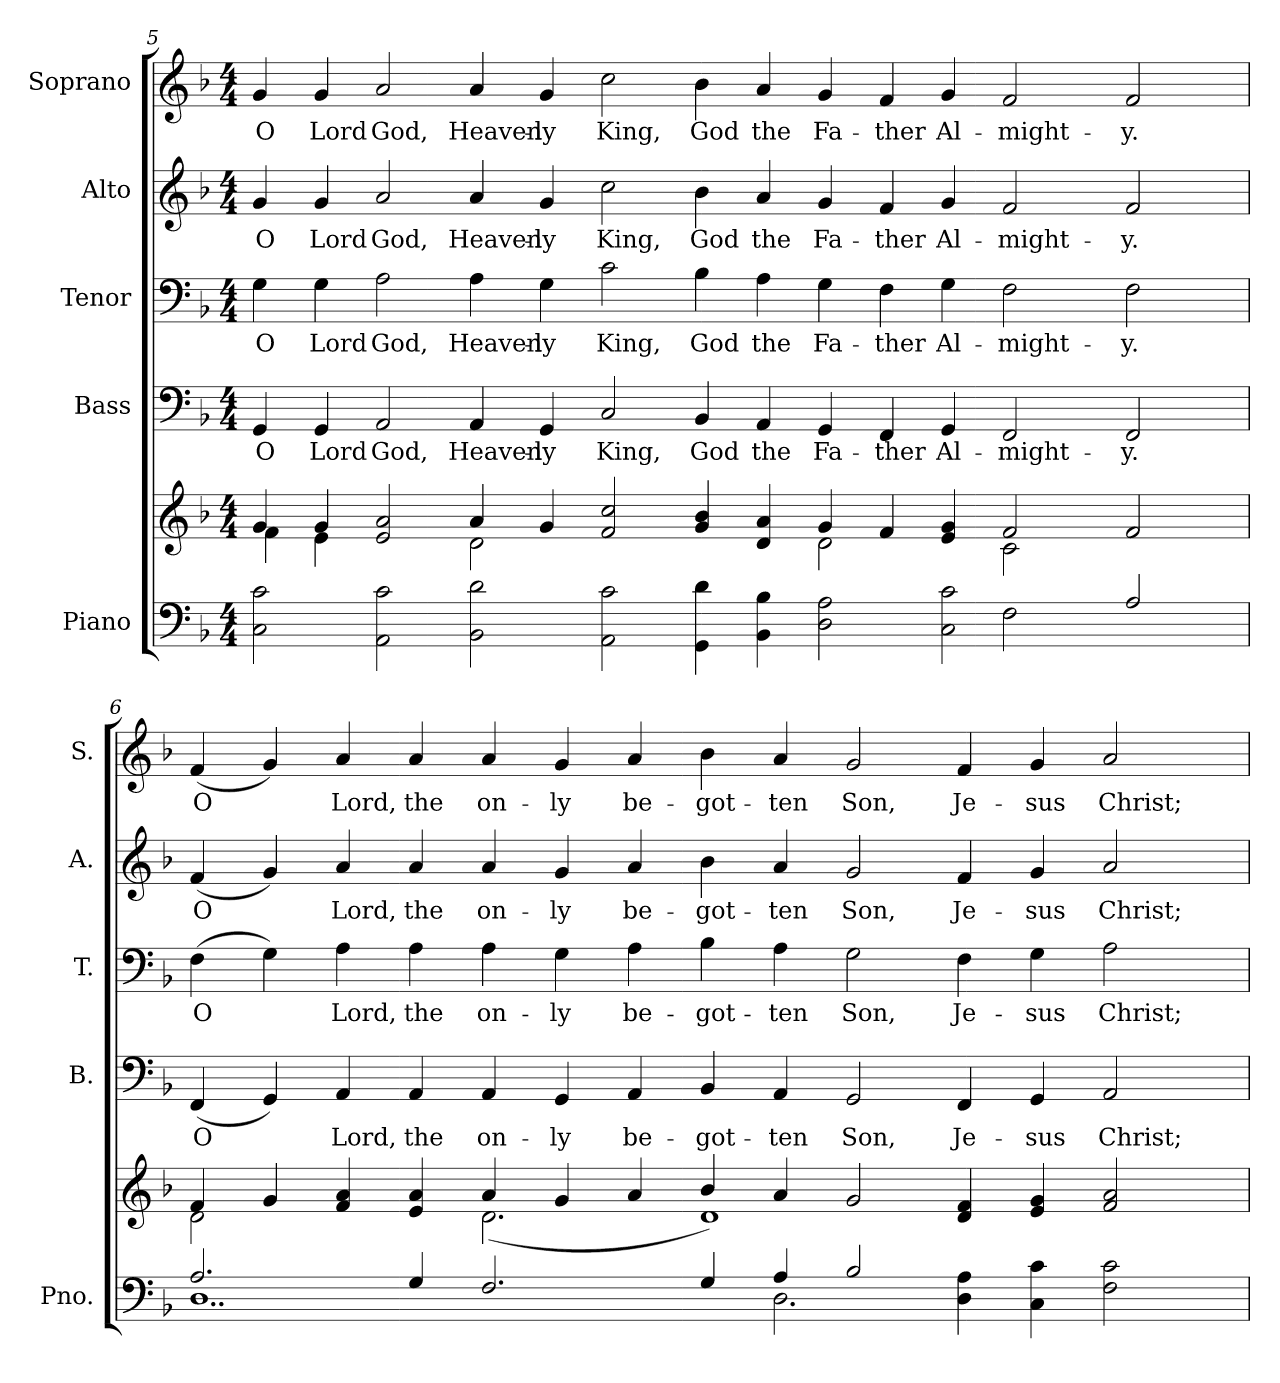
**kern	**kern	**kern	**text	**kern	**text	**kern	**text	**kern	**text
*part5	*part5	*part4	*part4	*part3	*part3	*part2	*part2	*part1	*part1
*staff6	*staff5	*staff4	*staff4	*staff3	*staff3	*staff2	*staff2	*staff1	*staff1
*I"Piano	*	*I"Bass	*	*I"Tenor	*	*I"Alto	*	*I"Soprano	*
*I'Pno.	*	*I'B.	*	*I'T.	*	*I'A.	*	*I'S.	*
!!LO:PB:g=z
*clefF4	*clefG2	*clefF4	*	*clefF4	*	*clefG2	*	*clefG2	*
*k[b-]	*k[b-]	*k[b-]	*	*k[b-]	*	*k[b-]	*	*k[b-]	*
*F:	*F:	*F:	*	*F:	*	*F:	*	*F:	*
*M4/4	*M4/4	*M4/4	*	*M4/4	*	*M4/4	*	*M4/4	*
=5	=5	=5	=5	=5	=5	=5	=5	=5	=5
*^	*^	*	*	*	*	*	*	*	*
!	!	!	!	!	!LO:LY:b:color=#000000	!	!	!	!	!	!
!	!	!	!	!	!	!	!LO:LY:b:color=#000000	!	!	!	!
!	!	!	!	!	!	!	!	!	!LO:LY:b:color=#000000	!	!
!	!	!	!	!	!	!	!	!	!	!	!LO:LY:b:color=#000000
2Ci\ 2ci	1ryy	4gi/	4fi\	4GGi/	O	4Gi\	O	4gi/	O	4gi/	O
!	!	!	!	!	!LO:LY:b:color=#000000	!	!	!	!	!	!
!	!	!	!	!	!	!	!LO:LY:b:color=#000000	!	!	!	!
!	!	!	!	!	!	!	!	!	!LO:LY:b:color=#000000	!	!
!	!	!	!	!	!	!	!	!	!	!	!LO:LY:b:color=#000000
.	.	4gi/	4ei\	4GGi/	Lord	4Gi\	Lord	4gi/	Lord	4gi/	Lord
!	!	!	!	!	!LO:LY:b:color=#000000	!	!	!	!	!	!
!	!	!	!	!	!	!	!LO:LY:b:color=#000000	!	!	!	!
!	!	!	!	!	!	!	!	!	!LO:LY:b:color=#000000	!	!
!	!	!	!	!	!	!	!	!	!	!	!LO:LY:b:color=#000000
2AAi\ 2ci	.	2ei/ 2ai	2ryy	2AAi/	God,	2Ai\	God,	2ai/	God,	2ai/	God,
!	!	!	!	!	!LO:LY:b:color=#000000	!	!	!	!	!	!
!	!	!	!	!	!	!	!LO:LY:b:color=#000000	!	!	!	!
!	!	!	!	!	!	!	!	!	!LO:LY:b:color=#000000	!	!
!	!	!	!	!	!	!	!	!	!	!	!LO:LY:b:color=#000000
2BB-i\ 2di	1ryy	4ai/	2di\	4AAi/	Heaven-	4Ai\	Heaven-	4ai/	Heaven-	4ai/	Heaven-
!	!	!	!	!	!LO:LY:b:color=#000000	!	!	!	!	!	!
!	!	!	!	!	!	!	!LO:LY:b:color=#000000	!	!	!	!
!	!	!	!	!	!	!	!	!	!LO:LY:b:color=#000000	!	!
!	!	!	!	!	!	!	!	!	!	!	!LO:LY:b:color=#000000
.	.	4gi/	.	4GGi/	-ly	4Gi\	-ly	4gi/	-ly	4gi/	-ly
!	!	!	!	!	!LO:LY:b:color=#000000	!	!	!	!	!	!
!	!	!	!	!	!	!	!LO:LY:b:color=#000000	!	!	!	!
!	!	!	!	!	!	!	!	!	!LO:LY:b:color=#000000	!	!
!	!	!	!	!	!	!	!	!	!	!	!LO:LY:b:color=#000000
2AAi\ 2ci	.	2fi/ 2cci	2ryy	2Ci/	King,	2ci\	King,	2cci\	King,	2cci\	King,
!	!	!	!	!	!LO:LY:b:color=#000000	!	!	!	!	!	!
!	!	!	!	!	!	!	!LO:LY:b:color=#000000	!	!	!	!
!	!	!	!	!	!	!	!	!	!LO:LY:b:color=#000000	!	!
!	!	!	!	!	!	!	!	!	!	!	!LO:LY:b:color=#000000
4GGi\ 4di	1ryy	4gi/ 4b-i	2ryy	4BB-i/	God	4B-i\	God	4b-i\	God	4b-i\	God
!	!	!	!	!	!LO:LY:b:color=#000000	!	!	!	!	!	!
!	!	!	!	!	!	!	!LO:LY:b:color=#000000	!	!	!	!
!	!	!	!	!	!	!	!	!	!LO:LY:b:color=#000000	!	!
!	!	!	!	!	!	!	!	!	!	!	!LO:LY:b:color=#000000
4BB-i\ 4B-i	.	4di/ 4ai	.	4AAi/	the	4Ai\	the	4ai/	the	4ai/	the
!	!	!	!	!	!LO:LY:b:color=#000000	!	!	!	!	!	!
!	!	!	!	!	!	!	!LO:LY:b:color=#000000	!	!	!	!
!	!	!	!	!	!	!	!	!	!LO:LY:b:color=#000000	!	!
!	!	!	!	!	!	!	!	!	!	!	!LO:LY:b:color=#000000
2Di\ 2Ai	.	4gi/	2di\	4GGi/	Fa-	4Gi\	Fa-	4gi/	Fa-	4gi/	Fa-
!	!	!	!	!	!LO:LY:b:color=#000000	!	!	!	!	!	!
!	!	!	!	!	!	!	!LO:LY:b:color=#000000	!	!	!	!
!	!	!	!	!	!	!	!	!	!LO:LY:b:color=#000000	!	!
!	!	!	!	!	!	!	!	!	!	!	!LO:LY:b:color=#000000
.	.	4fi/	.	4FFi/	-ther	4Fi\	-ther	4fi/	-ther	4fi/	-ther
!	!	!	!	!	!LO:LY:b:color=#000000	!	!	!	!	!	!
!	!	!	!	!	!	!	!LO:LY:b:color=#000000	!	!	!	!
!	!	!	!	!	!	!	!	!	!LO:LY:b:color=#000000	!	!
!	!	!	!	!	!	!	!	!	!	!	!LO:LY:b:color=#000000
2Ci\ 2ci	4ryy	4ei/ 4gi	4ryy	4GGi/	Al-	4Gi\	Al-	4gi/	Al-	4gi/	Al-
!	!	!	!	!	!LO:LY:b:color=#000000	!	!	!	!	!	!
!	!	!	!	!	!	!	!LO:LY:b:color=#000000	!	!	!	!
!	!	!	!	!	!	!	!	!	!LO:LY:b:color=#000000	!	!
!	!	!	!	!	!	!	!	!	!	!	!LO:LY:b:color=#000000
.	2Fi\	2fi/	2ci\	2FFi/	-might-	2Fi\	-might-	2fi/	-might-	2fi/	-might-
4ryy	.	.	.	.	.	.	.	.	.	.	.
!	!	!	!	!	!LO:LY:b:color=#000000	!	!	!	!	!	!
!	!	!	!	!	!	!	!LO:LY:b:color=#000000	!	!	!	!
!	!	!	!	!	!	!	!	!	!LO:LY:b:color=#000000	!	!
!	!	!	!	!	!	!	!	!	!	!	!LO:LY:b:color=#000000
2Ai/	2ryy	2fi/	4ryy	2FFi/	-y.	2Fi\	-y.	2fi/	-y.	2fi/	-y.
.	.	.	4ryy	.	.	.	.	.	.	.	.
!!LO:PB:g=z
=6	=6	=6	=6	=6	=6	=6	=6	=6	=6	=6	=6
!	!	!	!	!	!LO:LY:b:color=#000000	!	!	!	!	!	!
!	!	!	!	!	!	!	!LO:LY:b:color=#000000	!	!	!	!
!	!	!	!	!	!	!	!	!	!LO:LY:b:color=#000000	!	!
!	!	!	!	!	!	!	!	!	!	!	!LO:LY:b:color=#000000
2.Ai/	1..Di	4fi/	2di\	(4FFi/	O	(4Fi\	O	(4fi/	O	(4fi/	O
.	.	4gi/	.	4GGi/)	.	4Gi\)	.	4gi/)	.	4gi/)	.
!	!	!	!	!	!LO:LY:b:color=#000000	!	!	!	!	!	!
!	!	!	!	!	!	!	!LO:LY:b:color=#000000	!	!	!	!
!	!	!	!	!	!	!	!	!	!LO:LY:b:color=#000000	!	!
!	!	!	!	!	!	!	!	!	!	!	!LO:LY:b:color=#000000
.	.	4fi/ 4ai	2ryy	4AAi/	Lord,	4Ai\	Lord,	4ai/	Lord,	4ai/	Lord,
!	!	!	!	!	!LO:LY:b:color=#000000	!	!	!	!	!	!
!	!	!	!	!	!	!	!LO:LY:b:color=#000000	!	!	!	!
!	!	!	!	!	!	!	!	!	!LO:LY:b:color=#000000	!	!
!	!	!	!	!	!	!	!	!	!	!	!LO:LY:b:color=#000000
4Gi/	.	4ei/ 4ai	.	4AAi/	the	4Ai\	the	4ai/	the	4ai/	the
!	!	!	!	!	!LO:LY:b:color=#000000	!	!	!	!	!	!
!	!	!	!	!	!	!	!LO:LY:b:color=#000000	!	!	!	!
!	!	!	!	!	!	!	!	!	!LO:LY:b:color=#000000	!	!
!	!	!	!	!	!	!	!	!	!	!	!LO:LY:b:color=#000000
2.Fi/	.	4ai/	(2.di\	4AAi/	on-	4Ai\	on-	4ai/	on-	4ai/	on-
!	!	!	!	!	!LO:LY:b:color=#000000	!	!	!	!	!	!
!	!	!	!	!	!	!	!LO:LY:b:color=#000000	!	!	!	!
!	!	!	!	!	!	!	!	!	!LO:LY:b:color=#000000	!	!
!	!	!	!	!	!	!	!	!	!	!	!LO:LY:b:color=#000000
.	.	4gi/	.	4GGi/	-ly	4Gi\	-ly	4gi/	-ly	4gi/	-ly
!	!	!	!	!	!LO:LY:b:color=#000000	!	!	!	!	!	!
!	!	!	!	!	!	!	!LO:LY:b:color=#000000	!	!	!	!
!	!	!	!	!	!	!	!	!	!LO:LY:b:color=#000000	!	!
!	!	!	!	!	!	!	!	!	!	!	!LO:LY:b:color=#000000
.	.	4ai/	.	4AAi/	be-	4Ai\	be-	4ai/	be-	4ai/	be-
!	!	!	!	!	!LO:LY:b:color=#000000	!	!	!	!	!	!
!	!	!	!	!	!	!	!LO:LY:b:color=#000000	!	!	!	!
!	!	!	!	!	!	!	!	!	!LO:LY:b:color=#000000	!	!
!	!	!	!	!	!	!	!	!	!	!	!LO:LY:b:color=#000000
4Gi/	4ryy	4b-i/	1di)	4BB-i/	-got-	4B-i\	-got-	4b-i\	-got-	4b-i\	-got-
!	!	!	!	!	!LO:LY:b:color=#000000	!	!	!	!	!	!
!	!	!	!	!	!	!	!LO:LY:b:color=#000000	!	!	!	!
!	!	!	!	!	!	!	!	!	!LO:LY:b:color=#000000	!	!
!	!	!	!	!	!	!	!	!	!	!	!LO:LY:b:color=#000000
4Ai/	2.Di\	4ai/	.	4AAi/	-ten	4Ai\	-ten	4ai/	-ten	4ai/	-ten
!	!	!	!	!	!LO:LY:b:color=#000000	!	!	!	!	!	!
!	!	!	!	!	!	!	!LO:LY:b:color=#000000	!	!	!	!
!	!	!	!	!	!	!	!	!	!LO:LY:b:color=#000000	!	!
!	!	!	!	!	!	!	!	!	!	!	!LO:LY:b:color=#000000
2B-i/	.	2gi/	.	2GGi/	Son,	2Gi\	Son,	2gi/	Son,	2gi/	Son,
!	!	!	!	!	!LO:LY:b:color=#000000	!	!	!	!	!	!
!	!	!	!	!	!	!	!LO:LY:b:color=#000000	!	!	!	!
!	!	!	!	!	!	!	!	!	!LO:LY:b:color=#000000	!	!
!	!	!	!	!	!	!	!	!	!	!	!LO:LY:b:color=#000000
4Di\ 4Ai	4ryy	4di/ 4fi	4ryy	4FFi/	Je-	4Fi\	Je-	4fi/	Je-	4fi/	Je-
!	!	!	!	!	!LO:LY:b:color=#000000	!	!	!	!	!	!
!	!	!	!	!	!	!	!LO:LY:b:color=#000000	!	!	!	!
!	!	!	!	!	!	!	!	!	!LO:LY:b:color=#000000	!	!
!	!	!	!	!	!	!	!	!	!	!	!LO:LY:b:color=#000000
4Ci\ 4ci	2ryy	4ei/ 4gi	2ryy	4GGi/	-sus	4Gi\	-sus	4gi/	-sus	4gi/	-sus
!	!	!	!	!	!LO:LY:b:color=#000000	!	!	!	!	!	!
!	!	!	!	!	!	!	!LO:LY:b:color=#000000	!	!	!	!
!	!	!	!	!	!	!	!	!	!LO:LY:b:color=#000000	!	!
!	!	!	!	!	!	!	!	!	!	!	!LO:LY:b:color=#000000
2Fi\ 2ci	.	2fi/ 2ai	.	2AAi/	Christ;	2Ai\	Christ;	2ai/	Christ;	2ai/	Christ;
.	4ryy	.	4ryy	.	.	.	.	.	.	.	.
*v	*v	*	*	*	*	*	*	*	*	*	*
*	*v	*v	*	*	*	*	*	*	*	*
=	=	=	=	=	=	=	=	=	=
*-	*-	*-	*-	*-	*-	*-	*-	*-	*-
